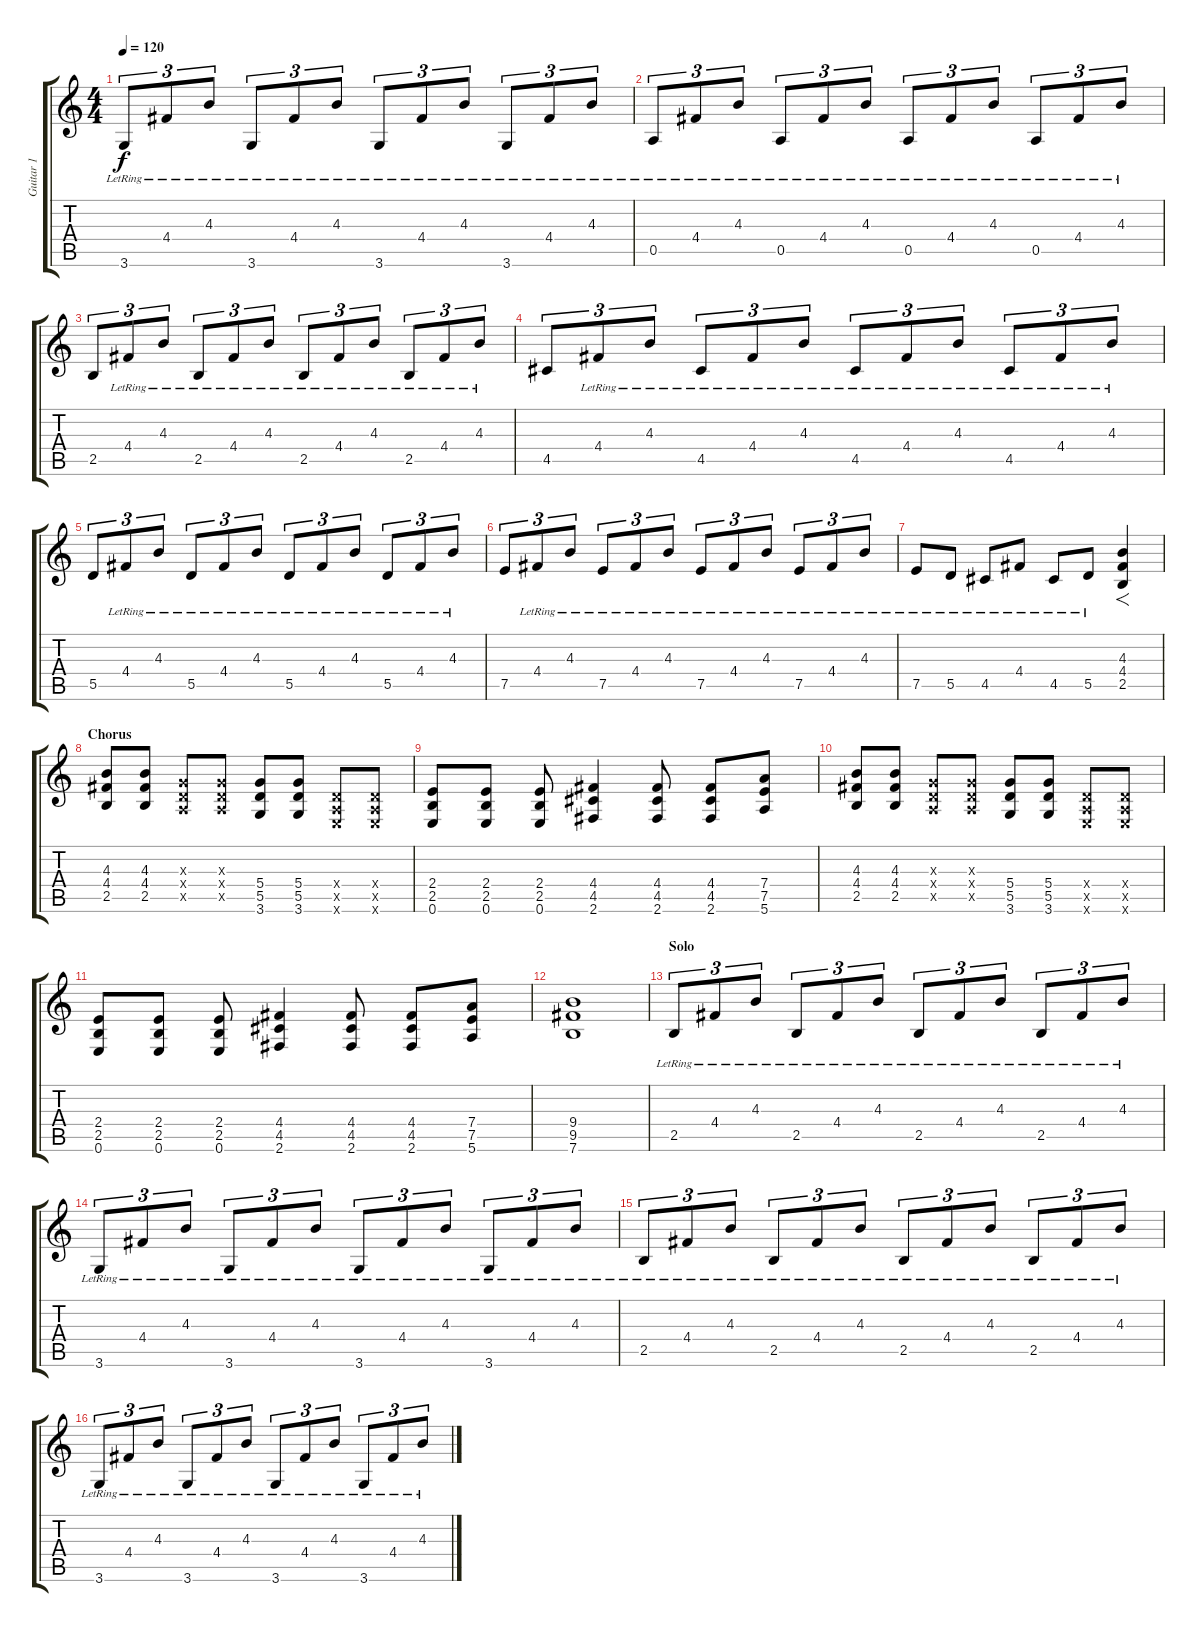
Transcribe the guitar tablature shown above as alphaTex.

\track ("Guitar 1" "Guitar 1") {instrument electricguitarjazz}
\staff {score tabs}
\tuning (E4 B3 G3 D3 A2 E2) {hide}
\ts (4 4)
\tempo 120
\clef g2
\ks c
3.6{lr}.8{tu (3 2) dy f} 4.4{lr}.8{tu (3 2)} 4.3{lr}.8{tu (3 2)} 3.6{lr}.8{tu (3 2)} 4.4{lr}.8{tu (3 2)} 4.3{lr}.8{tu (3 2)} 3.6{lr}.8{tu (3 2)} 4.4{lr}.8{tu (3 2)} 4.3{lr}.8{tu (3 2)} 3.6{lr}.8{tu (3 2)} 4.4{lr}.8{tu (3 2)} 4.3{lr}.8{tu (3 2)} |
0.5{lr}.8{tu (3 2)} 4.4{lr}.8{tu (3 2)} 4.3{lr}.8{tu (3 2)} 0.5{lr}.8{tu (3 2)} 4.4{lr}.8{tu (3 2)} 4.3{lr}.8{tu (3 2)} 0.5{lr}.8{tu (3 2)} 4.4{lr}.8{tu (3 2)} 4.3{lr}.8{tu (3 2)} 0.5{lr}.8{tu (3 2)} 4.4{lr}.8{tu (3 2)} 4.3{lr}.8{tu (3 2)} |
2.5.8{tu (3 2)} 4.4{lr}.8{tu (3 2)} 4.3{lr}.8{tu (3 2)} 2.5{lr}.8{tu (3 2)} 4.4{lr}.8{tu (3 2)} 4.3{lr}.8{tu (3 2)} 2.5{lr}.8{tu (3 2)} 4.4{lr}.8{tu (3 2)} 4.3{lr}.8{tu (3 2)} 2.5{lr}.8{tu (3 2)} 4.4{lr}.8{tu (3 2)} 4.3{lr}.8{tu (3 2)} |
4.5.8{tu (3 2)} 4.4{lr}.8{tu (3 2)} 4.3{lr}.8{tu (3 2)} 4.5{lr}.8{tu (3 2)} 4.4{lr}.8{tu (3 2)} 4.3{lr}.8{tu (3 2)} 4.5{lr}.8{tu (3 2)} 4.4{lr}.8{tu (3 2)} 4.3{lr}.8{tu (3 2)} 4.5{lr}.8{tu (3 2)} 4.4{lr}.8{tu (3 2)} 4.3{lr}.8{tu (3 2)} |
5.5.8{tu (3 2)} 4.4{lr}.8{tu (3 2)} 4.3{lr}.8{tu (3 2)} 5.5{lr}.8{tu (3 2)} 4.4{lr}.8{tu (3 2)} 4.3{lr}.8{tu (3 2)} 5.5{lr}.8{tu (3 2)} 4.4{lr}.8{tu (3 2)} 4.3{lr}.8{tu (3 2)} 5.5{lr}.8{tu (3 2)} 4.4{lr}.8{tu (3 2)} 4.3{lr}.8{tu (3 2)} |
7.5.8{tu (3 2)} 4.4{lr}.8{tu (3 2)} 4.3{lr}.8{tu (3 2)} 7.5{lr}.8{tu (3 2)} 4.4{lr}.8{tu (3 2)} 4.3{lr}.8{tu (3 2)} 7.5{lr}.8{tu (3 2)} 4.4{lr}.8{tu (3 2)} 4.3{lr}.8{tu (3 2)} 7.5{lr}.8{tu (3 2)} 4.4{lr}.8{tu (3 2)} 4.3{lr}.8{tu (3 2)} |
7.5{lr}.8 5.5{lr}.8 4.5{lr}.8 4.4{lr}.8 4.5{lr}.8 5.5{lr}.8 (4.3 4.4 2.5).4{f instrument distortionguitar} |
\section ("" "Chorus")
(4.3 4.4 2.5).8{instrument distortionguitar} (4.3 4.4 2.5).8 (0.3{x} 0.4{x} 0.5{x}).8 (0.3{x} 0.4{x} 0.5{x}).8 (5.4 5.5 3.6).8 (5.4 5.5 3.6).8 (0.4{x} 0.5{x} 0.6{x}).8 (0.4{x} 0.5{x} 0.6{x}).8 |
(2.4 2.5 0.6).8 (2.4 2.5 0.6).8 (2.4 2.5 0.6).8 (4.4 4.5 2.6).4 (4.4 4.5 2.6).8 (4.4 4.5 2.6).8 (7.4 7.5 5.6).8 |
(4.3 4.4 2.5).8 (4.3 4.4 2.5).8 (0.3{x} 0.4{x} 0.5{x}).8 (0.3{x} 0.4{x} 0.5{x}).8 (5.4 5.5 3.6).8 (5.4 5.5 3.6).8 (0.4{x} 0.5{x} 0.6{x}).8 (0.4{x} 0.5{x} 0.6{x}).8 |
(2.4 2.5 0.6).8 (2.4 2.5 0.6).8 (2.4 2.5 0.6).8 (4.4 4.5 2.6).4 (4.4 4.5 2.6).8 (4.4 4.5 2.6).8 (7.4 7.5 5.6).8 |
(9.4 9.5 7.6).1 |
\section ("" "Solo")
2.5{lr}.8{tu (3 2) volume 13 instrument electricguitarjazz} 4.4{lr}.8{tu (3 2)} 4.3{lr}.8{tu (3 2)} 2.5{lr}.8{tu (3 2)} 4.4{lr}.8{tu (3 2)} 4.3{lr}.8{tu (3 2)} 2.5{lr}.8{tu (3 2)} 4.4{lr}.8{tu (3 2)} 4.3{lr}.8{tu (3 2)} 2.5{lr}.8{tu (3 2)} 4.4{lr}.8{tu (3 2)} 4.3{lr}.8{tu (3 2)} |
3.6{lr}.8{tu (3 2)} 4.4{lr}.8{tu (3 2)} 4.3{lr}.8{tu (3 2)} 3.6{lr}.8{tu (3 2)} 4.4{lr}.8{tu (3 2)} 4.3{lr}.8{tu (3 2)} 3.6{lr}.8{tu (3 2)} 4.4{lr}.8{tu (3 2)} 4.3{lr}.8{tu (3 2)} 3.6{lr}.8{tu (3 2)} 4.4{lr}.8{tu (3 2)} 4.3{lr}.8{tu (3 2)} |
2.5{lr}.8{tu (3 2)} 4.4{lr}.8{tu (3 2)} 4.3{lr}.8{tu (3 2)} 2.5{lr}.8{tu (3 2)} 4.4{lr}.8{tu (3 2)} 4.3{lr}.8{tu (3 2)} 2.5{lr}.8{tu (3 2)} 4.4{lr}.8{tu (3 2)} 4.3{lr}.8{tu (3 2)} 2.5{lr}.8{tu (3 2)} 4.4{lr}.8{tu (3 2)} 4.3{lr}.8{tu (3 2)} |
3.6{lr}.8{tu (3 2)} 4.4{lr}.8{tu (3 2)} 4.3{lr}.8{tu (3 2)} 3.6{lr}.8{tu (3 2)} 4.4{lr}.8{tu (3 2)} 4.3{lr}.8{tu (3 2)} 3.6{lr}.8{tu (3 2)} 4.4{lr}.8{tu (3 2)} 4.3{lr}.8{tu (3 2)} 3.6{lr}.8{tu (3 2)} 4.4{lr}.8{tu (3 2)} 4.3{lr}.8{tu (3 2)}
